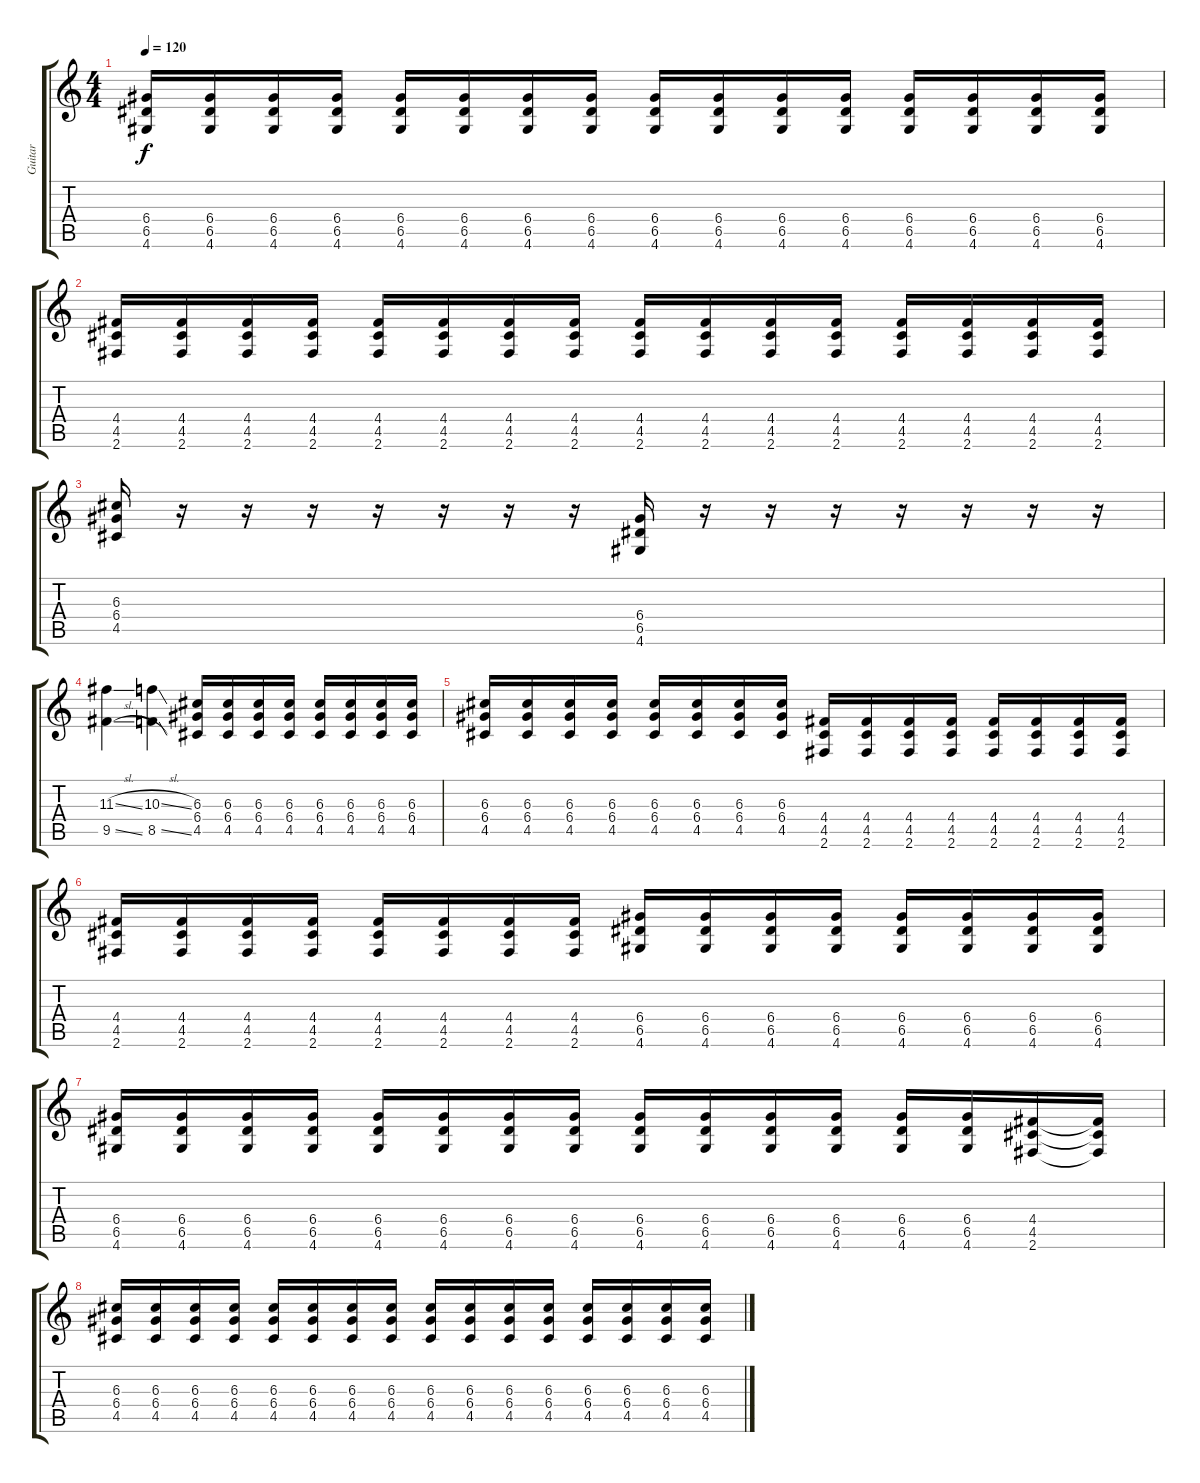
\track ("Guitar" "Guitar") {instrument distortionguitar}
\staff {score tabs}
\tuning (E4 B3 G3 D3 A2 E2) {hide}
\ts (4 4)
\tempo 120
\clef g2
\ks c
(6.4 6.5 4.6).16{dy f} (6.4 6.5 4.6).16 (6.4 6.5 4.6).16 (6.4 6.5 4.6).16 (6.4 6.5 4.6).16 (6.4 6.5 4.6).16 (6.4 6.5 4.6).16 (6.4 6.5 4.6).16 (6.4 6.5 4.6).16 (6.4 6.5 4.6).16 (6.4 6.5 4.6).16 (6.4 6.5 4.6).16 (6.4 6.5 4.6).16 (6.4 6.5 4.6).16 (6.4 6.5 4.6).16 (6.4 6.5 4.6).16 |
(4.4 4.5 2.6).16 (4.4 4.5 2.6).16 (4.4 4.5 2.6).16 (4.4 4.5 2.6).16 (4.4 4.5 2.6).16 (4.4 4.5 2.6).16 (4.4 4.5 2.6).16 (4.4 4.5 2.6).16 (4.4 4.5 2.6).16 (4.4 4.5 2.6).16 (4.4 4.5 2.6).16 (4.4 4.5 2.6).16 (4.4 4.5 2.6).16 (4.4 4.5 2.6).16 (4.4 4.5 2.6).16 (4.4 4.5 2.6).16 |
(6.3 6.4 4.5).16 r.16 r.16 r.16 r.16 r.16 r.16 r.16 (6.4 6.5 4.6).16 r.16 r.16 r.16 r.16 r.16 r.16 r.16 |
(11.3{sl} 9.5{sl}).4 (10.3{sl} 8.5{sl}).4 (6.3 6.4 4.5).16 (6.3 6.4 4.5).16 (6.3 6.4 4.5).16 (6.3 6.4 4.5).16 (6.3 6.4 4.5).16 (6.3 6.4 4.5).16 (6.3 6.4 4.5).16 (6.3 6.4 4.5).16 |
(6.3 6.4 4.5).16 (6.3 6.4 4.5).16 (6.3 6.4 4.5).16 (6.3 6.4 4.5).16 (6.3 6.4 4.5).16 (6.3 6.4 4.5).16 (6.3 6.4 4.5).16 (6.3 6.4 4.5).16 (4.4 4.5 2.6).16 (4.4 4.5 2.6).16 (4.4 4.5 2.6).16 (4.4 4.5 2.6).16 (4.4 4.5 2.6).16 (4.4 4.5 2.6).16 (4.4 4.5 2.6).16 (4.4 4.5 2.6).16 |
(4.4 4.5 2.6).16 (4.4 4.5 2.6).16 (4.4 4.5 2.6).16 (4.4 4.5 2.6).16 (4.4 4.5 2.6).16 (4.4 4.5 2.6).16 (4.4 4.5 2.6).16 (4.4 4.5 2.6).16 (6.4 6.5 4.6).16 (6.4 6.5 4.6).16 (6.4 6.5 4.6).16 (6.4 6.5 4.6).16 (6.4 6.5 4.6).16 (6.4 6.5 4.6).16 (6.4 6.5 4.6).16 (6.4 6.5 4.6).16 |
(6.4 6.5 4.6).16 (6.4 6.5 4.6).16 (6.4 6.5 4.6).16 (6.4 6.5 4.6).16 (6.4 6.5 4.6).16 (6.4 6.5 4.6).16 (6.4 6.5 4.6).16 (6.4 6.5 4.6).16 (6.4 6.5 4.6).16 (6.4 6.5 4.6).16 (6.4 6.5 4.6).16 (6.4 6.5 4.6).16 (6.4 6.5 4.6).16 (6.4 6.5 4.6).16 (4.4 4.5 2.6).16 (4.4{t} 4.5{t} 2.6{t}).16 |
(6.3 6.4 4.5).16 (6.3 6.4 4.5).16 (6.3 6.4 4.5).16 (6.3 6.4 4.5).16 (6.3 6.4 4.5).16 (6.3 6.4 4.5).16 (6.3 6.4 4.5).16 (6.3 6.4 4.5).16 (6.3 6.4 4.5).16 (6.3 6.4 4.5).16 (6.3 6.4 4.5).16 (6.3 6.4 4.5).16 (6.3 6.4 4.5).16 (6.3 6.4 4.5).16 (6.3 6.4 4.5).16 (6.3 6.4 4.5).16
